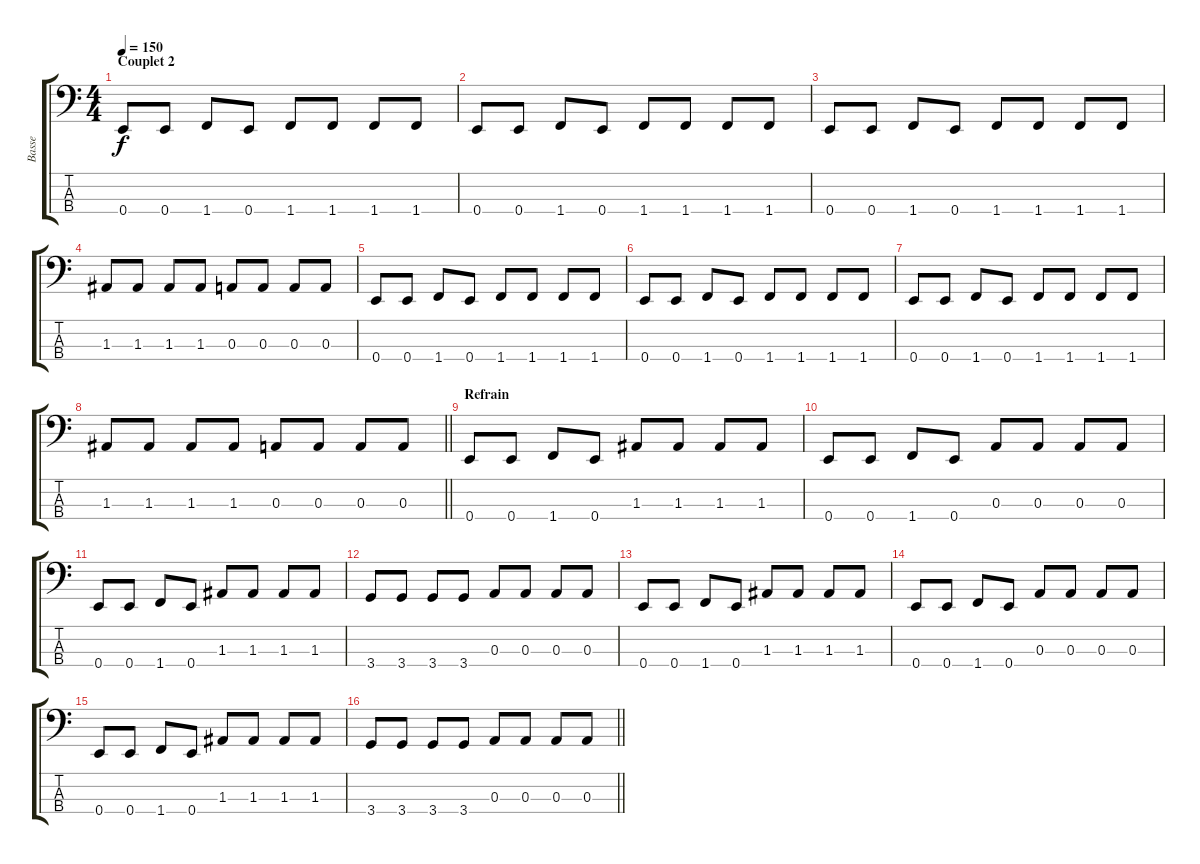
\track ("Basse" "Basse") {instrument electricbassfinger}
\staff {score tabs}
\tuning (G2 D2 A1 E1) {hide}
\ts (4 4)
\section ("" "Couplet 2")
\tempo 150
\clef f4
\ks c
0.4.8{dy f} 0.4.8 1.4.8 0.4.8 1.4.8 1.4.8 1.4.8 1.4.8 |
0.4.8 0.4.8 1.4.8 0.4.8 1.4.8 1.4.8 1.4.8 1.4.8 |
0.4.8 0.4.8 1.4.8 0.4.8 1.4.8 1.4.8 1.4.8 1.4.8 |
1.3.8 1.3.8 1.3.8 1.3.8 0.3.8 0.3.8 0.3.8 0.3.8 |
0.4.8 0.4.8 1.4.8 0.4.8 1.4.8 1.4.8 1.4.8 1.4.8 |
0.4.8 0.4.8 1.4.8 0.4.8 1.4.8 1.4.8 1.4.8 1.4.8 |
0.4.8 0.4.8 1.4.8 0.4.8 1.4.8 1.4.8 1.4.8 1.4.8 |
\barLineRight lightlight
1.3.8 1.3.8 1.3.8 1.3.8 0.3.8 0.3.8 0.3.8 0.3.8 |
\section ("" "Refrain")
0.4.8 0.4.8 1.4.8 0.4.8 1.3.8 1.3.8 1.3.8 1.3.8 |
0.4.8 0.4.8 1.4.8 0.4.8 0.3.8 0.3.8 0.3.8 0.3.8 |
0.4.8 0.4.8 1.4.8 0.4.8 1.3.8 1.3.8 1.3.8 1.3.8 |
3.4.8 3.4.8 3.4.8 3.4.8 0.3.8 0.3.8 0.3.8 0.3.8 |
0.4.8 0.4.8 1.4.8 0.4.8 1.3.8 1.3.8 1.3.8 1.3.8 |
0.4.8 0.4.8 1.4.8 0.4.8 0.3.8 0.3.8 0.3.8 0.3.8 |
0.4.8 0.4.8 1.4.8 0.4.8 1.3.8 1.3.8 1.3.8 1.3.8 |
\barLineRight lightlight
3.4.8 3.4.8 3.4.8 3.4.8 0.3.8 0.3.8 0.3.8 0.3.8
